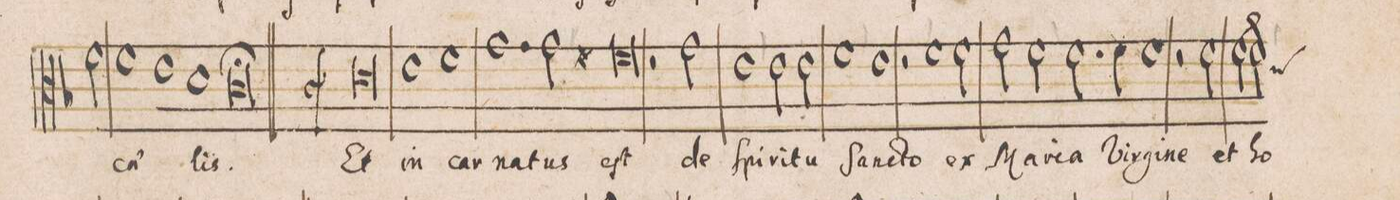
**kern	**text
*I"DISCANTVS	*
*clefC3	*
*k[b-]	*
*met(C|)	*
*M2/1	*
2f\	.
1f	coe-
=54	=54
1e	.
1d	-lis
=55	=55
0c;	.
=56||	=56||
*M2/1	*
*met(C|)	*
0d	Et
=57	=57
1e	in-
1f	-car-
=58	=58
1.g	-na-
2g\	-tus
=59	=59
0f#X	eſt
=60	=60
2r	.
2g\	de
1e,	ſpi-
=61	=61
2e\	-ri-
2e\	-tu
1f,	ſan-
=62	=62
1e	-cto
2r	.
1f	ex
=63	=63
2f\	Ma-
2g\	-ri-
2f\	-a
=64	=64
2.f\	vir-
4f\	-gi-
1f	-ne
=65	=65
2r	.
2f\	et
[2f	ho-
*custos:d	*
2f]	.
=66	=66
*-	*-
